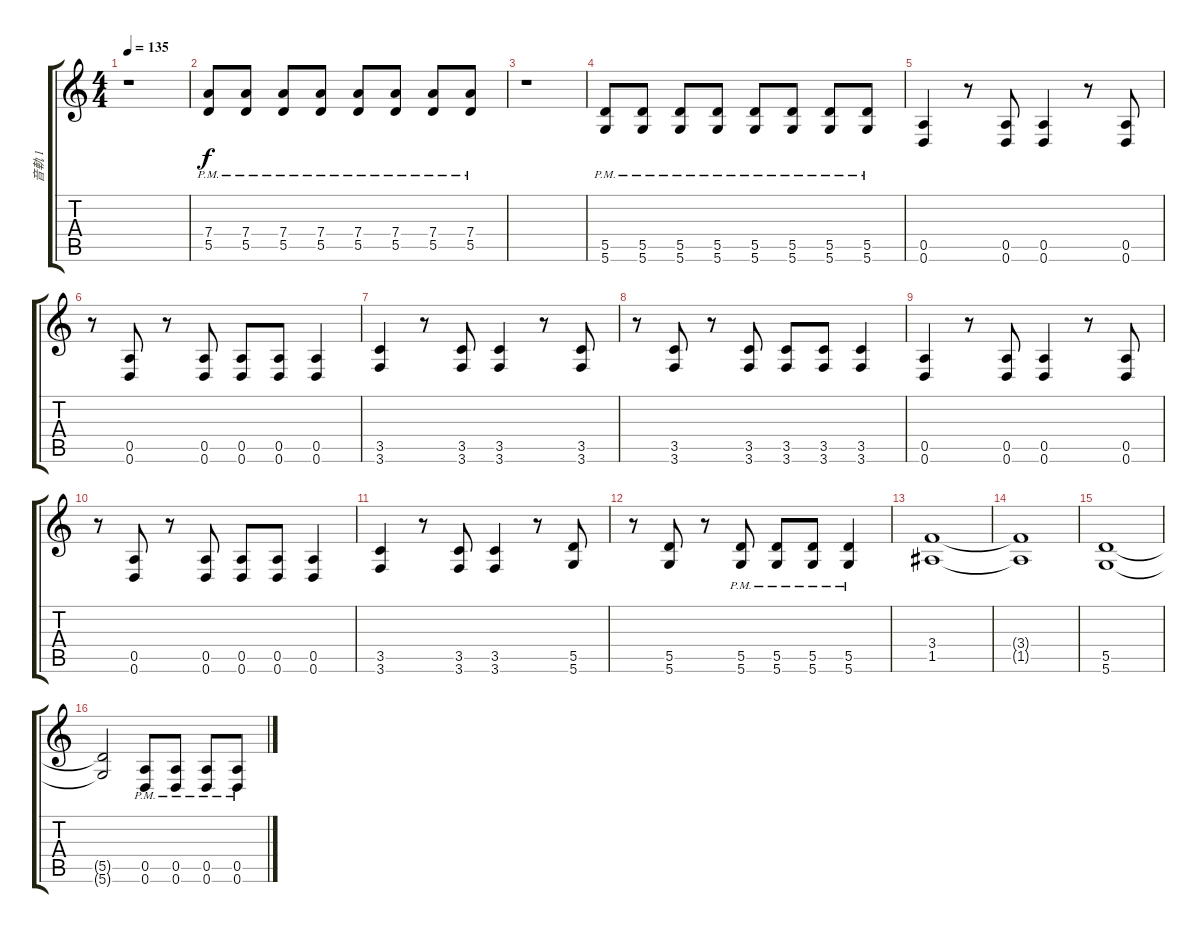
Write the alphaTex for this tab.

\track ("音軌 1" "音軌 1") {instrument overdrivenguitar}
\staff {score tabs}
\tuning (E4 B3 G3 D3 A2 D2) {hide}
\ts (4 4)
\tempo 135
\clef g2
\ks c
r.1{dy f} |
(7.4{pm} 5.5{pm}).8 (7.4{pm} 5.5{pm}).8 (7.4{pm} 5.5{pm}).8 (7.4{pm} 5.5{pm}).8 (7.4{pm} 5.5{pm}).8 (7.4{pm} 5.5{pm}).8 (7.4{pm} 5.5{pm}).8 (7.4{pm} 5.5{pm}).8 |
r.1 |
(5.5{pm} 5.6{pm}).8 (5.5{pm} 5.6{pm}).8 (5.5{pm} 5.6{pm}).8 (5.5{pm} 5.6{pm}).8 (5.5{pm} 5.6{pm}).8 (5.5{pm} 5.6{pm}).8 (5.5{pm} 5.6{pm}).8 (5.5{pm} 5.6{pm}).8 |
(0.5 0.6).4{instrument overdrivenguitar} r.8 (0.5 0.6).8 (0.5 0.6).4 r.8 (0.5 0.6).8 |
r.8 (0.5 0.6).8 r.8 (0.5 0.6).8 (0.5 0.6).8 (0.5 0.6).8 (0.5 0.6).4 |
(3.5 3.6).4 r.8 (3.5 3.6).8 (3.5 3.6).4 r.8 (3.5 3.6).8 |
r.8 (3.5 3.6).8 r.8 (3.5 3.6).8 (3.5 3.6).8 (3.5 3.6).8 (3.5 3.6).4 |
(0.5 0.6).4 r.8 (0.5 0.6).8 (0.5 0.6).4 r.8 (0.5 0.6).8 |
r.8 (0.5 0.6).8 r.8 (0.5 0.6).8 (0.5 0.6).8 (0.5 0.6).8 (0.5 0.6).4 |
(3.5 3.6).4 r.8 (3.5 3.6).8 (3.5 3.6).4 r.8 (5.5 5.6).8 |
r.8 (5.5 5.6).8 r.8 (5.5 5.6{pm}).8 (5.5 5.6{pm}).8 (5.5 5.6{pm}).8 (5.5 5.6{pm}).4 |
(3.4 1.5).1 |
(3.4{t} 1.5{t}).1 |
(5.5 5.6).1 |
(5.5{t} 5.6{t}).2 (0.5{pm} 0.6{pm}).8 (0.5{pm} 0.6{pm}).8 (0.5{pm} 0.6{pm}).8 (0.5{pm} 0.6{pm}).8
